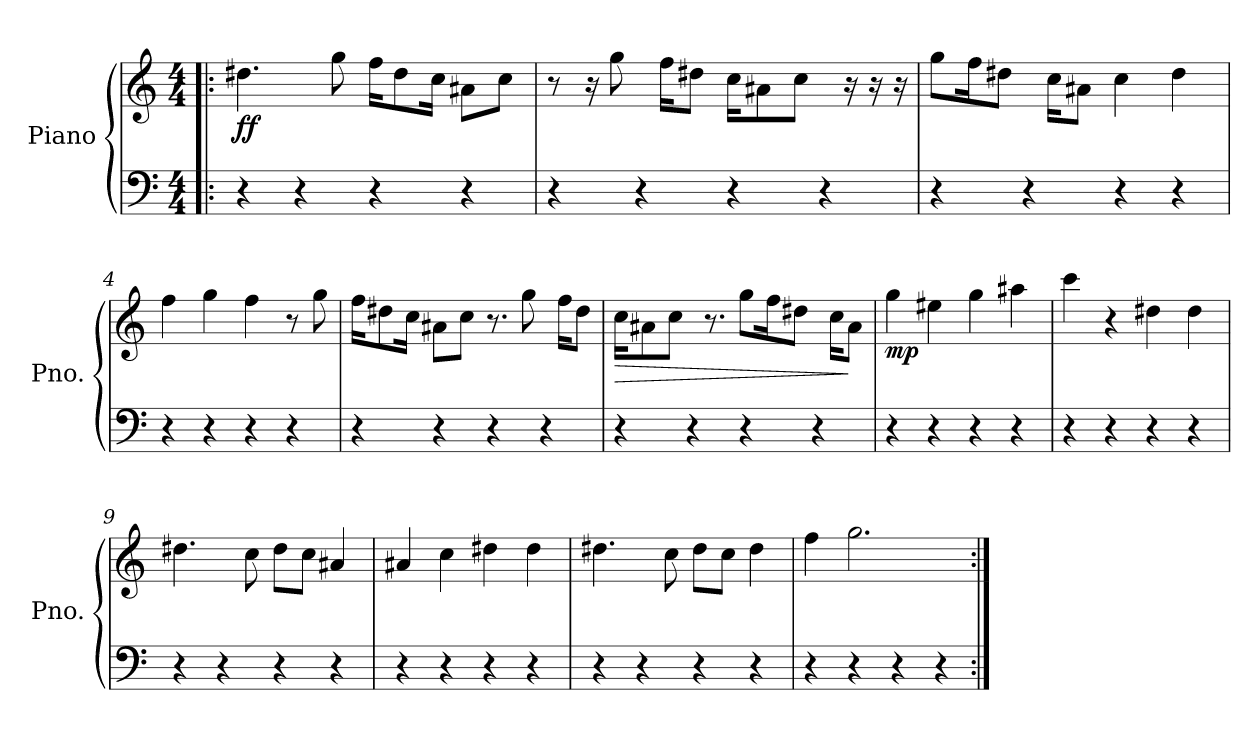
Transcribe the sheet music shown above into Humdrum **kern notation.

**kern	**kern	**dynam
*part1	*part1	*part1
*staff2	*staff1	*staff1/2
*I"Piano	*	*
*I'Pno.	*	*
*stria5	*stria5	*
*clefF4	*clefG2	*
*k[]	*k[]	*
*M4/4	*M4/4	*
*MM160	*MM160	*
=1!|:	=1!|:	=1!|:
!	!	!LO:DY:b
4r	4.dd#X	ff
4r	.	.
.	8gg	.
4r	16ffKL	.
.	8dd#	.
.	16ccJk	.
4r	8a#XL	.
.	8ccJ	.
=2	=2	=2
4r	8r	.
.	16r	.
.	8gg	.
4r	.	.
.	16ffKL	.
.	8dd#XJ	.
4r	16ccKL	.
.	8a#X	.
.	8ccJ	.
4r	.	.
.	16r	.
.	16r	.
.	16r	.
=3	=3	=3
4r	8ggL	.
.	16ffk	.
.	8dd#XJ	.
4r	.	.
.	16ccKL	.
.	8a#XJ	.
4r	4cc	.
4r	4dd#	.
=4	=4	=4
4r	4ff	.
4r	4gg	.
4r	4ff	.
4r	8r	.
.	8gg	.
=5	=5	=5
4r	16ffKL	.
.	8dd#X	.
.	16ccJk	.
4r	8a#XL	.
.	8ccJ	.
4r	8.r	.
.	8gg	.
4r	.	.
.	16ffKL	.
.	8dd#J	.
=6	=6	=6
!	!	!LO:HP:b
4r	16ccKL	>
.	8a#X	.
.	8ccJ	.
4r	.	.
.	8.r	.
4r	8ggL	.
.	16ffk	.
.	8dd#XJ	.
4r	.	.
.	16ccKL	.
.	8a#J	]
=7	=7	=7
!	!	!LO:DY:b
4r	4gg	mp
4r	4ee#X	.
4r	4gg	.
4r	4aa#X	.
=8	=8	=8
4r	4ccc	.
4r	4r	.
4r	4dd#X	.
4r	4dd#	.
=9	=9	=9
4r	4.dd#X	.
4r	.	.
.	8cc	.
4r	8dd#L	.
.	8ccJ	.
4r	4a#X	.
=10	=10	=10
4r	4a#X	.
4r	4cc	.
4r	4dd#X	.
4r	4dd#	.
=11	=11	=11
4r	4.dd#X	.
4r	.	.
.	8cc	.
4r	8dd#L	.
.	8ccJ	.
4r	4dd#	.
=12	=12	=12
4r	4ff	.
4r	2.gg	.
4r	.	.
4r	.	.
=:|!	=:|!	=:|!
*-	*-	*-
